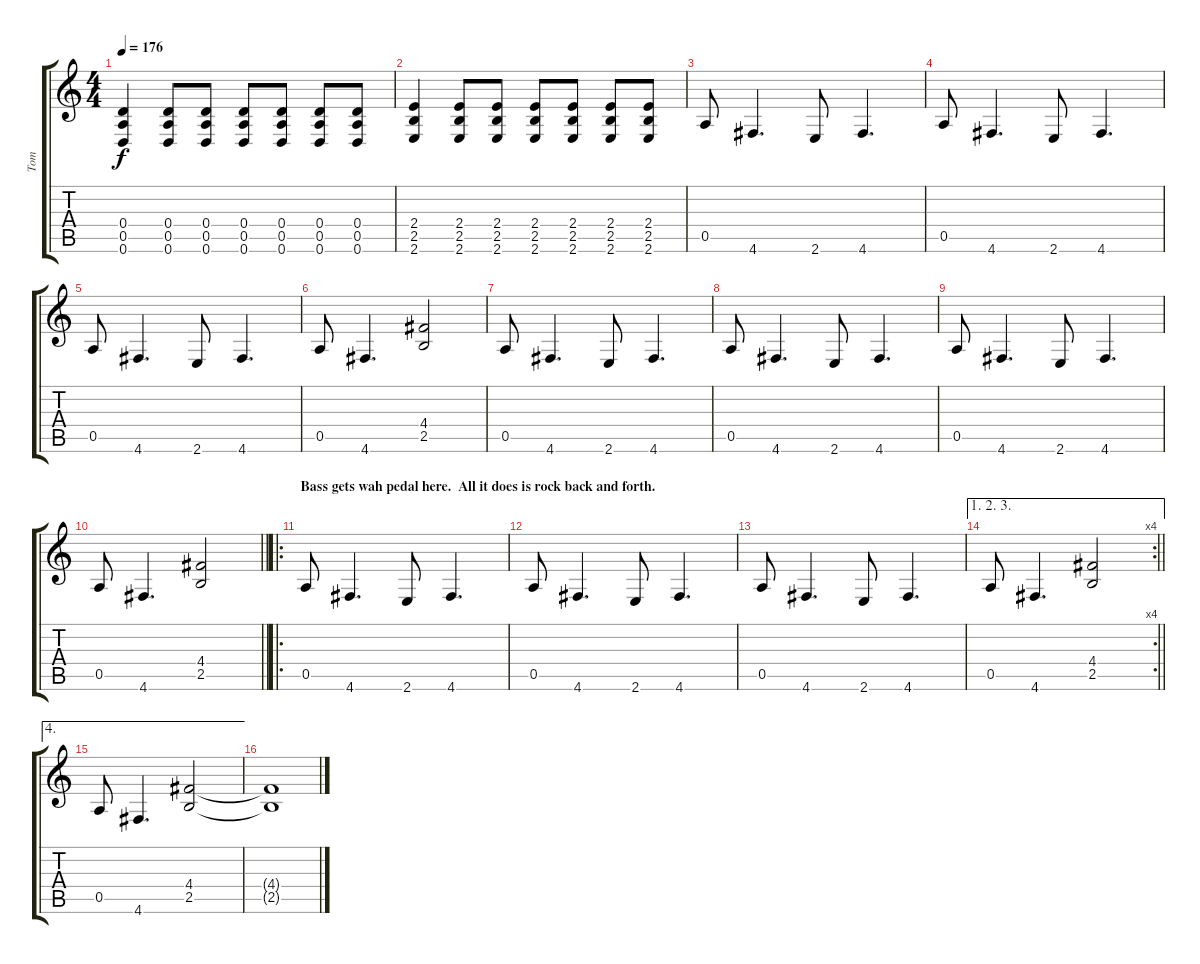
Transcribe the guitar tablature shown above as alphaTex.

\track ("Tom" "Tom") {instrument overdrivenguitar}
\staff {score tabs}
\tuning (E4 B3 G3 D3 A2 D2) {hide}
\ts (4 4)
\tempo 176
\clef g2
\ks c
(0.4 0.5 0.6).4{dy f} (0.4 0.5 0.6).8 (0.4 0.5 0.6).8 (0.4 0.5 0.6).8 (0.4 0.5 0.6).8 (0.4 0.5 0.6).8 (0.4 0.5 0.6).8 |
(2.4 2.5 2.6).4 (2.4 2.5 2.6).8 (2.4 2.5 2.6).8 (2.4 2.5 2.6).8 (2.4 2.5 2.6).8 (2.4 2.5 2.6).8 (2.4 2.5 2.6).8 |
0.5.8 4.6.4{d} 2.6.8 4.6.4{d} |
0.5.8 4.6.4{d} 2.6.8 4.6.4{d} |
0.5.8 4.6.4{d} 2.6.8 4.6.4{d} |
0.5.8 4.6.4{d} (4.4 2.5).2 |
0.5.8 4.6.4{d} 2.6.8 4.6.4{d} |
0.5.8 4.6.4{d} 2.6.8 4.6.4{d} |
0.5.8 4.6.4{d} 2.6.8 4.6.4{d} |
\barLineRight lightlight
0.5.8 4.6.4{d} (4.4 2.5).2 |
\ro
\section ("" "Bass gets wah pedal here.  All it does is rock back and forth.")
0.5.8 4.6.4{d} 2.6.8 4.6.4{d} |
0.5.8 4.6.4{d} 2.6.8 4.6.4{d} |
0.5.8 4.6.4{d} 2.6.8 4.6.4{d} |
\ae (1 2 3)
\rc 4
\barLineRight lightlight
0.5.8 4.6.4{d} (4.4 2.5).2 |
\ae 4
0.5.8 4.6.4{d} (4.4 2.5).2 |
(4.4{t} 2.5{t}).1
